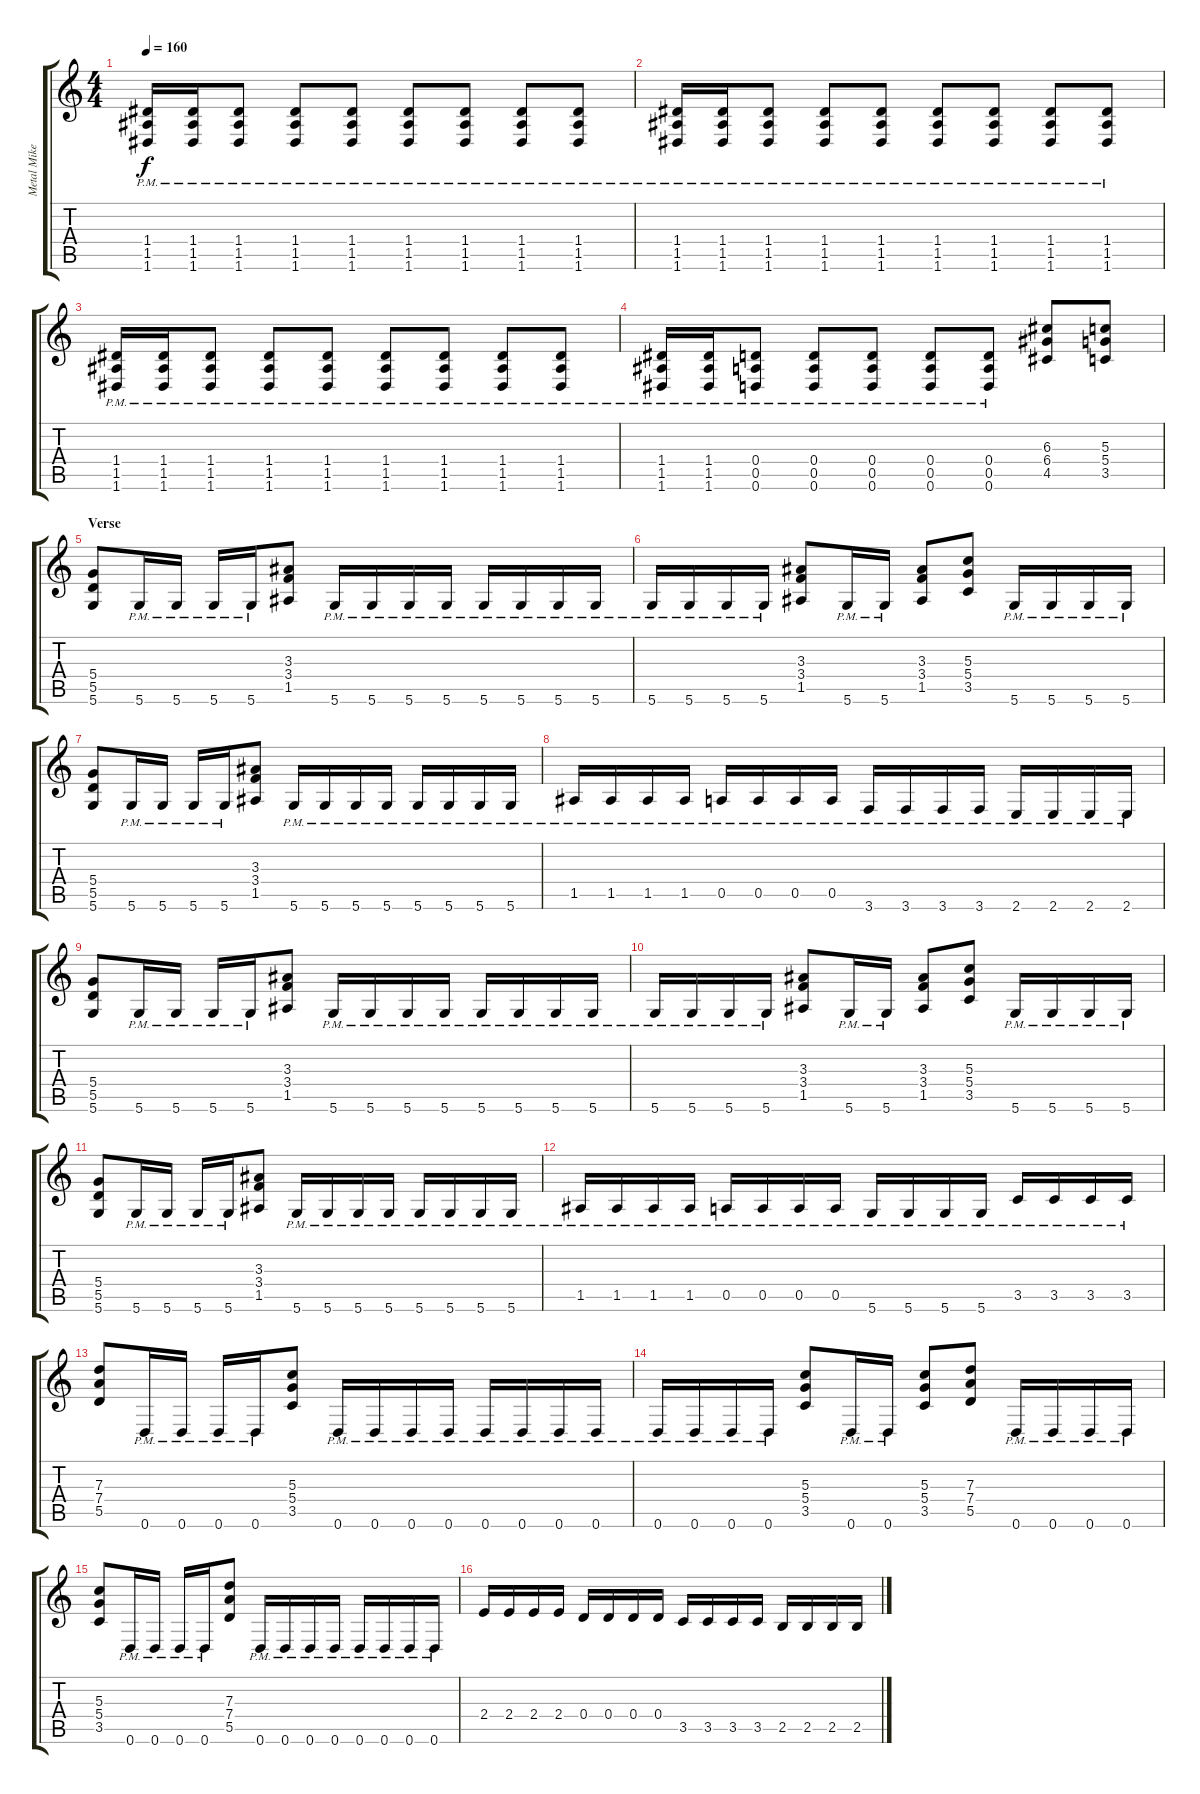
\track ("Metal Mike Chlasciak" "Metal Mike") {instrument distortionguitar}
\staff {score tabs}
\tuning (E4 B3 G3 D3 A2 D2) {hide}
\ts (4 4)
\tempo 160
\clef g2
\ks c
(1.4{pm} 1.5{pm} 1.6{pm}).16{dy f} (1.4 1.5{pm} 1.6{pm}).16 (1.4{pm} 1.5{pm} 1.6{pm}).8 (1.4{pm} 1.5{pm} 1.6{pm}).8 (1.4{pm} 1.5{pm} 1.6{pm}).8 (1.4{pm} 1.5{pm} 1.6{pm}).8 (1.4{pm} 1.5{pm} 1.6{pm}).8 (1.4{pm} 1.5{pm} 1.6{pm}).8 (1.4{pm} 1.5{pm} 1.6{pm}).8 |
(1.4{pm} 1.5{pm} 1.6{pm}).16 (1.4{pm} 1.5{pm} 1.6{pm}).16 (1.4{pm} 1.5{pm} 1.6{pm}).8 (1.4{pm} 1.5{pm} 1.6{pm}).8 (1.4{pm} 1.5{pm} 1.6{pm}).8 (1.4{pm} 1.5{pm} 1.6{pm}).8 (1.4{pm} 1.5{pm} 1.6{pm}).8 (1.4{pm} 1.5{pm} 1.6{pm}).8 (1.4{pm} 1.5{pm} 1.6{pm}).8 |
(1.4{pm} 1.5{pm} 1.6{pm}).16 (1.4{pm} 1.5{pm} 1.6{pm}).16 (1.4{pm} 1.5{pm} 1.6{pm}).8 (1.4{pm} 1.5{pm} 1.6{pm}).8 (1.4{pm} 1.5{pm} 1.6{pm}).8 (1.4{pm} 1.5{pm} 1.6{pm}).8 (1.4{pm} 1.5{pm} 1.6{pm}).8 (1.4{pm} 1.5{pm} 1.6{pm}).8 (1.4{pm} 1.5{pm} 1.6{pm}).8 |
(1.4{pm} 1.5{pm} 1.6{pm}).16 (1.4{pm} 1.5{pm} 1.6{pm}).16 (0.4{pm} 0.5{pm} 0.6{pm}).8 (0.4{pm} 0.5{pm} 0.6{pm}).8 (0.4{pm} 0.5{pm} 0.6{pm}).8 (0.4{pm} 0.5{pm} 0.6{pm}).8 (0.4{pm} 0.5{pm} 0.6{pm}).8 (6.3 6.4 4.5).8 (5.3 5.4 3.5).8 |
\section ("" "Verse")
(5.4 5.5 5.6).8 5.6{pm}.16 5.6{pm}.16 5.6{pm}.16 5.6{pm}.16 (3.3 3.4 1.5).8 5.6{pm}.16 5.6{pm}.16 5.6{pm}.16 5.6{pm}.16 5.6{pm}.16 5.6{pm}.16 5.6{pm}.16 5.6{pm}.16 |
5.6{pm}.16 5.6{pm}.16 5.6{pm}.16 5.6{pm}.16 (3.3 3.4 1.5).8 5.6{pm}.16 5.6{pm}.16 (3.3 3.4 1.5).8 (5.3 5.4 3.5).8 5.6{pm}.16 5.6{pm}.16 5.6{pm}.16 5.6{pm}.16 |
(5.4 5.5 5.6).8 5.6{pm}.16 5.6{pm}.16 5.6{pm}.16 5.6{pm}.16 (3.3 3.4 1.5).8 5.6{pm}.16 5.6{pm}.16 5.6{pm}.16 5.6{pm}.16 5.6{pm}.16 5.6{pm}.16 5.6{pm}.16 5.6{pm}.16 |
1.5{pm}.16 1.5{pm}.16 1.5{pm}.16 1.5{pm}.16 0.5{pm}.16 0.5{pm}.16 0.5{pm}.16 0.5{pm}.16 3.6{pm}.16 3.6{pm}.16 3.6{pm}.16 3.6{pm}.16 2.6{pm}.16 2.6{pm}.16 2.6{pm}.16 2.6{pm}.16 |
(5.4 5.5 5.6).8 5.6{pm}.16 5.6{pm}.16 5.6{pm}.16 5.6{pm}.16 (3.3 3.4 1.5).8 5.6{pm}.16 5.6{pm}.16 5.6{pm}.16 5.6{pm}.16 5.6{pm}.16 5.6{pm}.16 5.6{pm}.16 5.6{pm}.16 |
5.6{pm}.16 5.6{pm}.16 5.6{pm}.16 5.6{pm}.16 (3.3 3.4 1.5).8 5.6{pm}.16 5.6{pm}.16 (3.3 3.4 1.5).8 (5.3 5.4 3.5).8 5.6{pm}.16 5.6{pm}.16 5.6{pm}.16 5.6{pm}.16 |
(5.4 5.5 5.6).8 5.6{pm}.16 5.6{pm}.16 5.6{pm}.16 5.6{pm}.16 (3.3 3.4 1.5).8 5.6{pm}.16 5.6{pm}.16 5.6{pm}.16 5.6{pm}.16 5.6{pm}.16 5.6{pm}.16 5.6{pm}.16 5.6{pm}.16 |
1.5{pm}.16 1.5{pm}.16 1.5{pm}.16 1.5{pm}.16 0.5{pm}.16 0.5{pm}.16 0.5{pm}.16 0.5{pm}.16 5.6{pm}.16 5.6{pm}.16 5.6{pm}.16 5.6{pm}.16 3.5{pm}.16 3.5{pm}.16 3.5{pm}.16 3.5{pm}.16 |
(7.3 7.4 5.5).8 0.6{pm}.16 0.6{pm}.16 0.6{pm}.16 0.6{pm}.16 (5.3 5.4 3.5).8 0.6{pm}.16 0.6{pm}.16 0.6{pm}.16 0.6{pm}.16 0.6{pm}.16 0.6{pm}.16 0.6{pm}.16 0.6{pm}.16 |
0.6{pm}.16 0.6{pm}.16 0.6{pm}.16 0.6{pm}.16 (5.3 5.4 3.5).8 0.6{pm}.16 0.6{pm}.16 (5.3 5.4 3.5).8 (7.3 7.4 5.5).8 0.6{pm}.16 0.6{pm}.16 0.6{pm}.16 0.6{pm}.16 |
(5.3 5.4 3.5).8 0.6{pm}.16 0.6{pm}.16 0.6{pm}.16 0.6{pm}.16 (7.3 7.4 5.5).8 0.6{pm}.16 0.6{pm}.16 0.6{pm}.16 0.6{pm}.16 0.6{pm}.16 0.6{pm}.16 0.6{pm}.16 0.6{pm}.16 |
2.4.16 2.4.16 2.4.16 2.4.16 0.4.16 0.4.16 0.4.16 0.4.16 3.5.16 3.5.16 3.5.16 3.5.16 2.5.16 2.5.16 2.5.16 2.5.16
